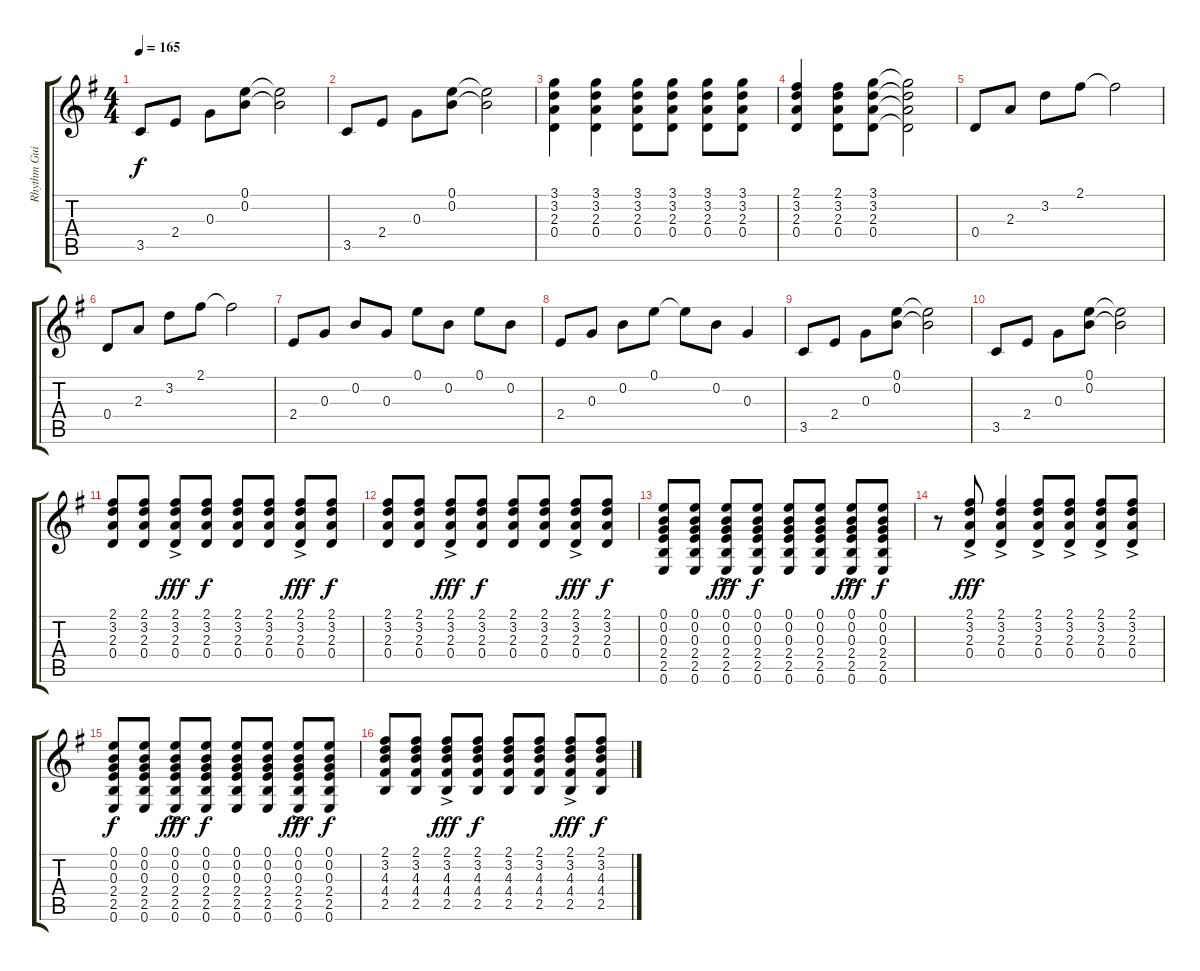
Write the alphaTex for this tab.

\track ("Rhythm Guitar" "Rhythm Gui") {instrument distortionguitar}
\staff {score tabs}
\tuning (E4 B3 G3 D3 A2 E2) {hide}
\ts (4 4)
\tempo 165
\clef g2
\ks g
3.5.8{dy f} 2.4.8 0.3.8 (0.1 0.2).8 (0.1{t} 0.2{t}).2 |
3.5.8 2.4.8 0.3.8 (0.1 0.2).8 (0.1{t} 0.2{t}).2 |
(3.1 3.2 2.3 0.4).4 (3.1 3.2 2.3 0.4).4 (3.1 3.2 2.3 0.4).8 (3.1 3.2 2.3 0.4).8 (3.1 3.2 2.3 0.4).8 (3.1 3.2 2.3 0.4).8 |
(2.1 3.2 2.3 0.4).4 (2.1 3.2 2.3 0.4).8 (3.1 3.2 2.3 0.4).8 (3.1{t} 3.2{t} 2.3{t} 0.4{t}).2 |
0.4.8 2.3.8 3.2.8 2.1.8 2.1{t}.2 |
0.4.8 2.3.8 3.2.8 2.1.8 2.1{t}.2 |
2.4.8 0.3.8 0.2.8 0.3.8 0.1.8 0.2.8 0.1.8 0.2.8 |
2.4.8 0.3.8 0.2.8 0.1.8 0.1{t}.8 0.2.8 0.3.4 |
3.5.8 2.4.8 0.3.8 (0.1 0.2).8 (0.1{t} 0.2{t}).2 |
3.5.8 2.4.8 0.3.8 (0.1 0.2).8 (0.1{t} 0.2{t}).2 |
(2.1 3.2 2.3 0.4).8 (2.1 3.2 2.3 0.4).8 (2.1{ac} 3.2{ac} 2.3{ac} 0.4{ac}).8{dy fff} (2.1 3.2 2.3 0.4).8{dy f} (2.1 3.2 2.3 0.4).8 (2.1 3.2 2.3 0.4).8 (2.1{ac} 3.2{ac} 2.3{ac} 0.4{ac}).8{dy fff} (2.1 3.2 2.3 0.4).8{dy f} |
(2.1 3.2 2.3 0.4).8 (2.1 3.2 2.3 0.4).8 (2.1{ac} 3.2{ac} 2.3{ac} 0.4{ac}).8{dy fff} (2.1 3.2 2.3 0.4).8{dy f} (2.1 3.2 2.3 0.4).8 (2.1 3.2 2.3 0.4).8 (2.1{ac} 3.2{ac} 2.3{ac} 0.4{ac}).8{dy fff} (2.1 3.2 2.3 0.4).8{dy f} |
(0.1 0.2 0.3 2.4 2.5 0.6).8 (0.1 0.2 0.3 2.4 2.5 0.6).8 (0.1{ac} 0.2{ac} 0.3{ac} 2.4{ac} 2.5{ac} 0.6{ac}).8{dy fff} (0.1 0.2 0.3 2.4 2.5 0.6).8{dy f} (0.1 0.2 0.3 2.4 2.5 0.6).8 (0.1 0.2 0.3 2.4 2.5 0.6).8 (0.1{ac} 0.2{ac} 0.3{ac} 2.4{ac} 2.5{ac} 0.6{ac}).8{dy fff} (0.1 0.2 0.3 2.4 2.5 0.6).8{dy f} |
r.8 (2.1{ac} 3.2{ac} 2.3{ac} 0.4{ac}).8{dy fff} (2.1{ac} 3.2{ac} 2.3{ac} 0.4{ac}).4 (2.1{ac} 3.2{ac} 2.3{ac} 0.4{ac}).8 (2.1{ac} 3.2{ac} 2.3{ac} 0.4{ac}).8 (2.1{ac} 3.2{ac} 2.3{ac} 0.4{ac}).8 (2.1{ac} 3.2{ac} 2.3{ac} 0.4{ac}).8 |
(0.1 0.2 0.3 2.4 2.5 0.6).8{dy f} (0.1 0.2 0.3 2.4 2.5 0.6).8 (0.1{ac} 0.2 0.3{ac} 2.4{ac} 2.5{ac} 0.6{ac}).8{dy fff} (0.1 0.2 0.3 2.4 2.5 0.6).8{dy f} (0.1 0.2 0.3 2.4 2.5 0.6).8 (0.1 0.2 0.3 2.4 2.5 0.6).8 (0.1{ac} 0.2{ac} 0.3{ac} 2.4{ac} 2.5{ac} 0.6{ac}).8{dy fff} (0.1 0.2 0.3 2.4 2.5 0.6).8{dy f} |
(2.1 3.2 4.3 4.4 2.5).8 (2.1 3.2 4.3 4.4 2.5).8 (2.1{ac} 3.2{ac} 4.3{ac} 4.4{ac} 2.5{ac}).8{dy fff} (2.1 3.2 4.3 4.4 2.5).8{dy f} (2.1 3.2 4.3 4.4 2.5).8 (2.1 3.2 4.3 4.4 2.5).8 (2.1{ac} 3.2{ac} 4.3{ac} 4.4{ac} 2.5{ac}).8{dy fff} (2.1 3.2 4.3 4.4 2.5).8{dy f}
